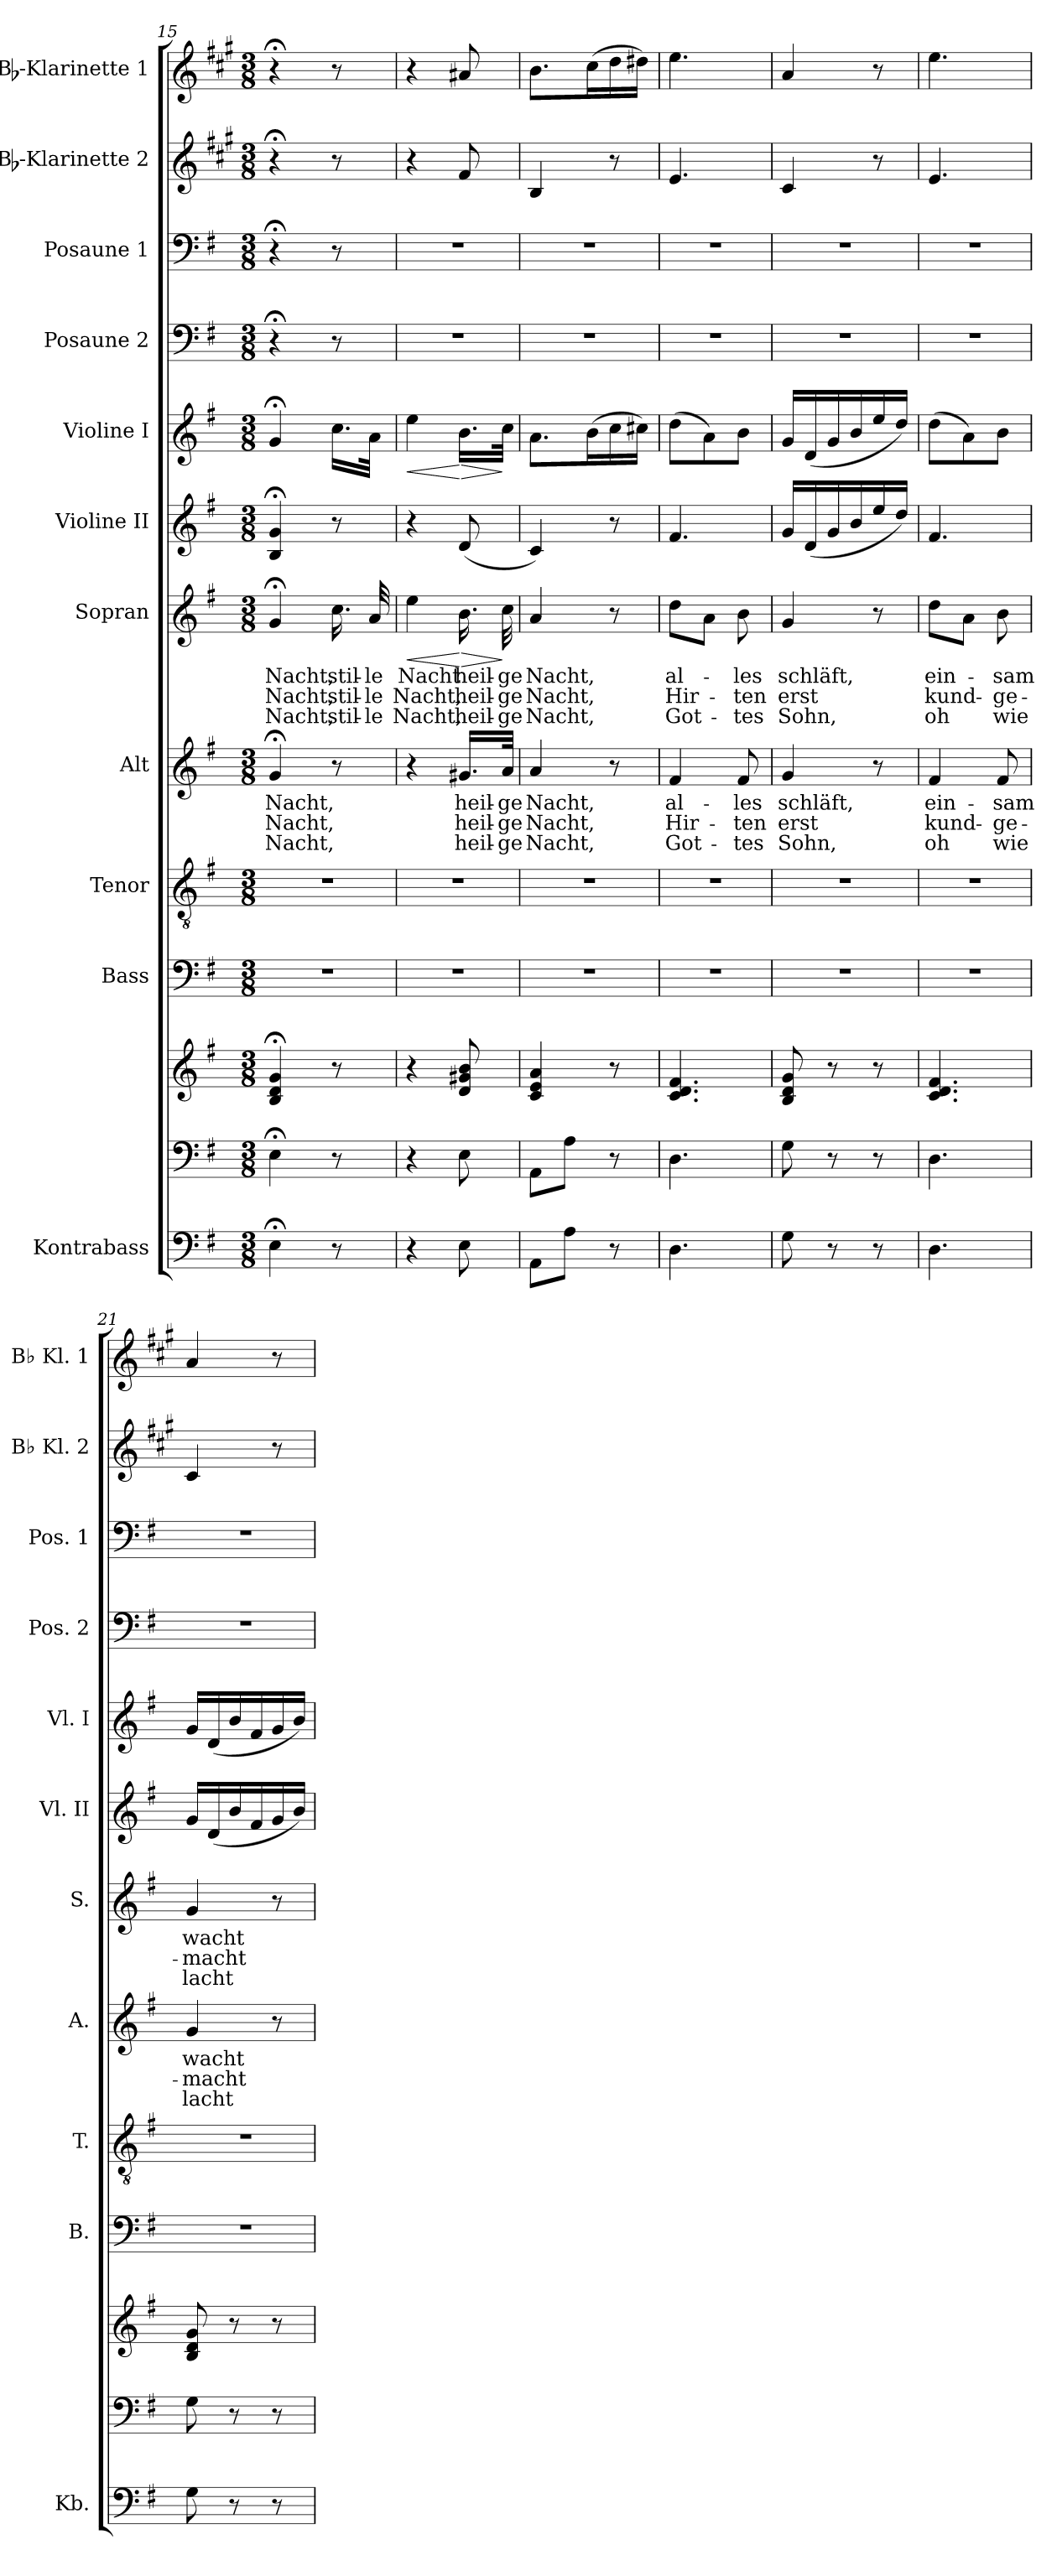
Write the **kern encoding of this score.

**kern	**kern	**kern	**kern	**kern	**kern	**text	**text	**text	**kern	**text	**text	**text	**dynam	**kern	**kern	**dynam	**kern	**kern	**kern	**kern
*part12	*part11	*part11	*part10	*part9	*part8	*part8	*part8	*part8	*part7	*part7	*part7	*part7	*part7	*part6	*part5	*part5	*part4	*part3	*part2	*part1
*staff13	*staff12	*staff11	*staff10	*staff9	*staff8	*staff8	*staff8	*staff8	*staff7	*staff7	*staff7	*staff7	*staff7	*staff6	*staff5	*staff5	*staff4	*staff3	*staff2	*staff1
*I"Kontrabass	*	*	*I"Bass	*I"Tenor	*I"Alt	*	*	*	*I"Sopran	*	*	*	*	*I"Violine II	*I"Violine I	*	*I"Posaune 2	*I"Posaune 1	*I"Bb-Klarinette 2	*I"Bb-Klarinette 1
*I'Kb.	*	*	*I'B.	*I'T.	*I'A.	*	*	*	*I'S.	*	*	*	*	*I'Vl. II	*I'Vl. I	*	*I'Pos. 2	*I'Pos. 1	*I'Bb Kl. 2	*I'Bb Kl. 1
*clefF4	*clefF4	*clefG2	*clefF4	*clefGv2	*clefG2	*	*	*	*clefG2	*	*	*	*	*clefG2	*clefG2	*	*clefF4	*clefF4	*clefG2	*clefG2
*ITrd7c12	*	*	*	*	*	*	*	*	*	*	*	*	*	*	*	*	*	*	*ITrd1c2	*ITrd1c2
*k[f#]	*k[f#]	*k[f#]	*k[f#]	*k[f#]	*k[f#]	*	*	*	*k[f#]	*	*	*	*	*k[f#]	*k[f#]	*	*k[f#]	*k[f#]	*k[f#]	*k[f#]
*G:	*G:	*G:	*G:	*G:	*G:	*	*	*	*G:	*	*	*	*	*G:	*G:	*	*G:	*G:	*G:	*G:
*M3/8	*M3/8	*M3/8	*M3/8	*M3/8	*M3/8	*	*	*	*M3/8	*	*	*	*	*M3/8	*M3/8	*	*M3/8	*M3/8	*M3/8	*M3/8
=15	=15	=15	=15	=15	=15	=15	=15	=15	=15	=15	=15	=15	=15	=15	=15	=15	=15	=15	=15	=15
!	!	!	!	!	!	!LO:LY:b	!LO:LY:b	!LO:LY:b	!	!LO:LY:b	!LO:LY:b	!LO:LY:b	!	!	!	!	!	!	!	!
4EE;<\	4E;<\	4B/;< 4d/;< 4g/;<	4.r	4.r	4g;</	Nacht,	Nacht,	Nacht,	4g;</	Nacht,	Nacht,	Nacht,	.	4B/;< 4g/;<	4g;</	.	4r;<	4r;<	4r;<	4r;<
!	!	!	!	!	!	!	!	!	!	!LO:LY:b	!LO:LY:b	!LO:LY:b	!	!	!	!	!	!	!	!
8r	8r	8r	.	.	8r	.	.	.	16.cc\	stil-	stil-	stil-	.	8r	16.cc\LL	.	8r	8r	8r	8r
!	!	!	!	!	!	!	!	!	!	!LO:LY:b	!LO:LY:b	!LO:LY:b	!	!	!	!	!	!	!	!
.	.	.	.	.	.	.	.	.	32a/	-le	-le	-le	.	.	32a\JJk	.	.	.	.	.
=16	=16	=16	=16	=16	=16	=16	=16	=16	=16	=16	=16	=16	=16	=16	=16	=16	=16	=16	=16	=16
!	!	!	!	!	!	!	!	!	!	!LO:LY:b	!LO:LY:b	!LO:LY:b	!LO:HP:b	!	!	!LO:HP:b	!	!	!	!
4r	4r	4r	4.r	4.r	4r	.	.	.	4ee\	Nacht	Nacht,	Nacht,	<	4r	4ee\	<	4.r	4.r	4r	4r
!	!	!	!	!	!	!LO:LY:b	!LO:LY:b	!LO:LY:b	!	!LO:LY:b	!LO:LY:b	!LO:LY:b	!LO:HP:n=1:b	!	!	!LO:HP:n=1:b	!	!	!	!
8EE\	8E\	8d/ 8g#X/ 8b/	.	.	16.g#X/LL	heil-	heil-	heil-	16.b\	heil-	heil-	heil-	[ >	(<8d/	16.b\LL	[ >	.	.	8e/	8g#X/
!	!	!	!	!	!	!LO:LY:b	!LO:LY:b	!LO:LY:b	!	!LO:LY:b	!LO:LY:b	!LO:LY:b	!	!	!	!	!	!	!	!
.	.	.	.	.	32a/JJk	-ge	-ge	-ge	32cc\	-ge	-ge	-ge	]	.	32cc\JJk	]	.	.	.	.
=17	=17	=17	=17	=17	=17	=17	=17	=17	=17	=17	=17	=17	=17	=17	=17	=17	=17	=17	=17	=17
!	!	!	!	!	!	!LO:LY:b	!LO:LY:b	!LO:LY:b	!	!LO:LY:b	!LO:LY:b	!LO:LY:b	!	!	!	!	!	!	!	!
8AAA\L	8AA\L	4c/ 4e/ 4a/	4.r	4.r	4a/	Nacht,	Nacht,	Nacht,	4a/	Nacht,	Nacht,	Nacht,	.	4c/)	8.a\L	.	4.r	4.r	4A/	8.a\L
8AA\J	8A\J	.	.	.	.	.	.	.	.	.	.	.	.	.	.	.	.	.	.	.
.	.	.	.	.	.	.	.	.	.	.	.	.	.	.	(>16b\L	.	.	.	.	(>16b\L
8r	8r	8r	.	.	8r	.	.	.	8r	.	.	.	.	8r	16cc\	.	.	.	8r	16cc\
.	.	.	.	.	.	.	.	.	.	.	.	.	.	.	16cc#X\JJ)	.	.	.	.	16cc#X\JJ)
!!LO:PB:g=z
=18	=18	=18	=18	=18	=18	=18	=18	=18	=18	=18	=18	=18	=18	=18	=18	=18	=18	=18	=18	=18
!	!	!	!	!	!	!LO:LY:b	!LO:LY:b	!LO:LY:b	!	!LO:LY:b	!LO:LY:b	!LO:LY:b	!	!	!	!	!	!	!	!
4.DD\	4.D\	4.c/ 4.d/ 4.f#/	4.r	4.r	4f#/	al-	Hir-	Got-	8dd\L	al-	Hir-	Got-	.	4.f#/	(>8dd\L	.	4.r	4.r	4.d/	4.dd\
.	.	.	.	.	.	.	.	.	8a\J	.	.	.	.	.	8a\)	.	.	.	.	.
!	!	!	!	!	!	!LO:LY:b	!LO:LY:b	!LO:LY:b	!	!LO:LY:b	!LO:LY:b	!LO:LY:b	!	!	!	!	!	!	!	!
.	.	.	.	.	8f#/	-les	-ten	-tes	8b\	-les	-ten	-tes	.	.	8b\J	.	.	.	.	.
=19	=19	=19	=19	=19	=19	=19	=19	=19	=19	=19	=19	=19	=19	=19	=19	=19	=19	=19	=19	=19
!	!	!	!	!	!	!LO:LY:b	!LO:LY:b	!LO:LY:b	!	!LO:LY:b	!LO:LY:b	!LO:LY:b	!	!	!	!	!	!	!	!
8GG\	8G\	8B/ 8d/ 8g/	4.r	4.r	4g/	schläft,	erst	Sohn,	4g/	schläft,	erst	Sohn,	.	16g/LL	16g/LL	.	4.r	4.r	4B/	4g/
.	.	.	.	.	.	.	.	.	.	.	.	.	.	(<16d/	(<16d/	.	.	.	.	.
8r	8r	8r	.	.	.	.	.	.	.	.	.	.	.	16g/	16g/	.	.	.	.	.
.	.	.	.	.	.	.	.	.	.	.	.	.	.	16b/	16b/	.	.	.	.	.
8r	8r	8r	.	.	8r	.	.	.	8r	.	.	.	.	16ee/	16ee/	.	.	.	8r	8r
.	.	.	.	.	.	.	.	.	.	.	.	.	.	16dd/JJ)	16dd/JJ)	.	.	.	.	.
=20	=20	=20	=20	=20	=20	=20	=20	=20	=20	=20	=20	=20	=20	=20	=20	=20	=20	=20	=20	=20
!	!	!	!	!	!	!LO:LY:b	!LO:LY:b	!LO:LY:b	!	!LO:LY:b	!LO:LY:b	!LO:LY:b	!	!	!	!	!	!	!	!
4.DD\	4.D\	4.c/ 4.d/ 4.f#/	4.r	4.r	4f#/	ein-	kund-	oh	8dd\L	ein-	kund-	oh	.	4.f#/	(>8dd\L	.	4.r	4.r	4.d/	4.dd\
.	.	.	.	.	.	.	.	.	8a\J	.	.	.	.	.	8a\)	.	.	.	.	.
!	!	!	!	!	!	!LO:LY:b	!LO:LY:b	!LO:LY:b	!	!LO:LY:b	!LO:LY:b	!LO:LY:b	!	!	!	!	!	!	!	!
.	.	.	.	.	8f#/	-sam	-ge-	wie	8b\	-sam	-ge-	wie	.	.	8b\J	.	.	.	.	.
=21	=21	=21	=21	=21	=21	=21	=21	=21	=21	=21	=21	=21	=21	=21	=21	=21	=21	=21	=21	=21
!	!	!	!	!	!	!LO:LY:b	!LO:LY:b	!LO:LY:b	!	!LO:LY:b	!LO:LY:b	!LO:LY:b	!	!	!	!	!	!	!	!
8GG\	8G\	8B/ 8d/ 8g/	4.r	4.r	4g/	wacht	-macht	lacht	4g/	wacht	-macht	lacht	.	16g/LL	16g/LL	.	4.r	4.r	4B/	4g/
.	.	.	.	.	.	.	.	.	.	.	.	.	.	(<16d/	(<16d/	.	.	.	.	.
8r	8r	8r	.	.	.	.	.	.	.	.	.	.	.	16b/	16b/	.	.	.	.	.
.	.	.	.	.	.	.	.	.	.	.	.	.	.	16f#/	16f#/	.	.	.	.	.
8r	8r	8r	.	.	8r	.	.	.	8r	.	.	.	.	16g/	16g/	.	.	.	8r	8r
.	.	.	.	.	.	.	.	.	.	.	.	.	.	16b/JJ)	16b/JJ)	.	.	.	.	.
=	=	=	=	=	=	=	=	=	=	=	=	=	=	=	=	=	=	=	=	=
*-	*-	*-	*-	*-	*-	*-	*-	*-	*-	*-	*-	*-	*-	*-	*-	*-	*-	*-	*-	*-
